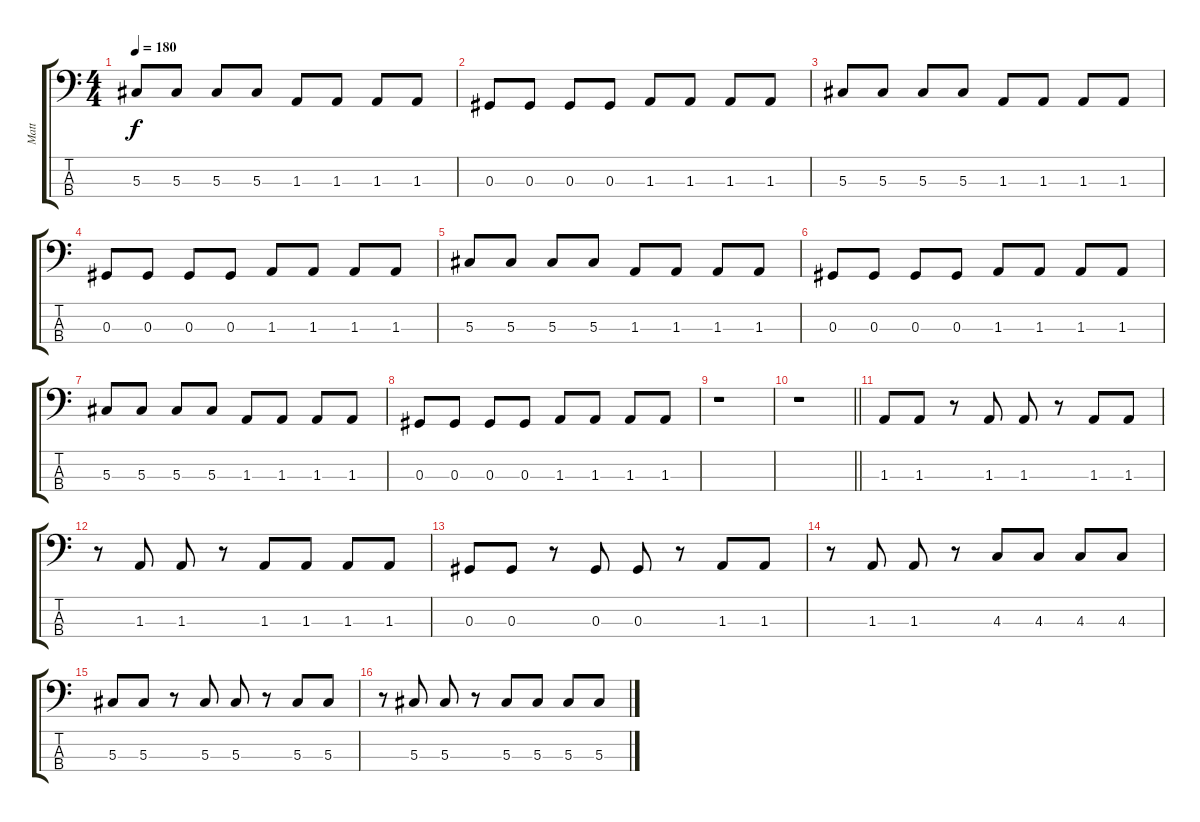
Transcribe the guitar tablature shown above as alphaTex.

\track ("Matt" "Matt") {instrument electricbassfinger}
\staff {score tabs}
\tuning (Gb2 Db2 Ab1 Eb1) {hide}
\ts (4 4)
\tempo 180
\clef f4
\ks c
5.3.8{dy f} 5.3.8 5.3.8 5.3.8 1.3.8 1.3.8 1.3.8 1.3.8 |
0.3.8 0.3.8 0.3.8 0.3.8 1.3.8 1.3.8 1.3.8 1.3.8 |
5.3.8 5.3.8 5.3.8 5.3.8 1.3.8 1.3.8 1.3.8 1.3.8 |
0.3.8 0.3.8 0.3.8 0.3.8 1.3.8 1.3.8 1.3.8 1.3.8 |
5.3.8 5.3.8 5.3.8 5.3.8 1.3.8 1.3.8 1.3.8 1.3.8 |
0.3.8 0.3.8 0.3.8 0.3.8 1.3.8 1.3.8 1.3.8 1.3.8 |
5.3.8 5.3.8 5.3.8 5.3.8 1.3.8 1.3.8 1.3.8 1.3.8 |
0.3.8 0.3.8 0.3.8 0.3.8 1.3.8 1.3.8 1.3.8 1.3.8 |
r.1 |
\barLineRight lightlight
r.1 |
\section ("" "")
1.3.8 1.3.8 r.8 1.3.8 1.3.8 r.8 1.3.8 1.3.8 |
r.8 1.3.8 1.3.8 r.8 1.3.8 1.3.8 1.3.8 1.3.8 |
0.3.8 0.3.8 r.8 0.3.8 0.3.8 r.8 1.3.8 1.3.8 |
r.8 1.3.8 1.3.8 r.8 4.3.8 4.3.8 4.3.8 4.3.8 |
5.3.8 5.3.8 r.8 5.3.8 5.3.8 r.8 5.3.8 5.3.8 |
r.8 5.3.8 5.3.8 r.8 5.3.8 5.3.8 5.3.8 5.3.8
